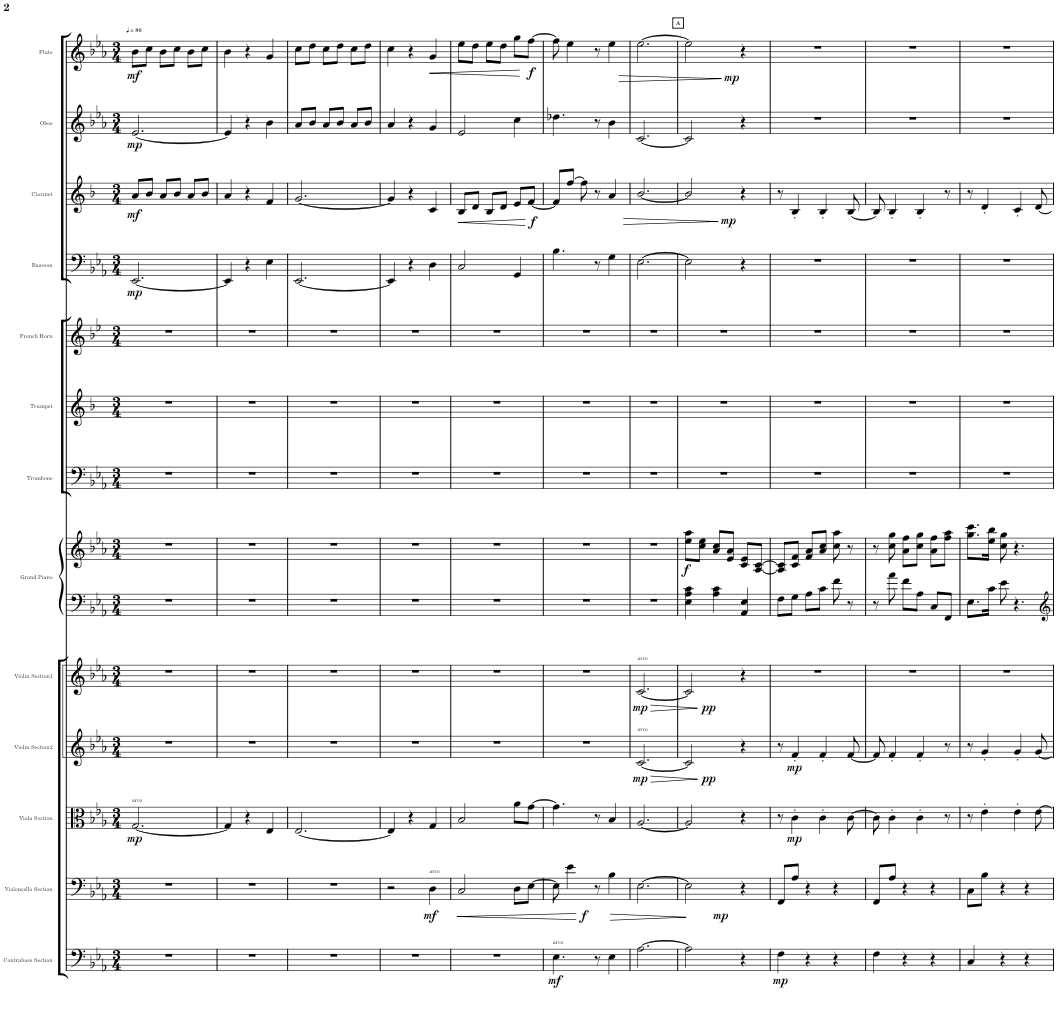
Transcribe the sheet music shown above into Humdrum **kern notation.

**kern	**dynam	**kern	**dynam	**kern	**dynam	**kern	**dynam	**kern	**dynam	**kern	**kern	**dynam	**kern	**kern	**kern	**kern	**dynam	**kern	**dynam	**kern	**dynam	**kern	**dynam
*part13	*part13	*part12	*part12	*part11	*part11	*part10	*part10	*part9	*part9	*part8	*part8	*part8	*part7	*part6	*part5	*part4	*part4	*part3	*part3	*part2	*part2	*part1	*part1
*staff14	*staff14	*staff13	*staff13	*staff12	*staff12	*staff11	*staff11	*staff10	*staff10	*staff9	*staff8	*staff8/9	*staff7	*staff6	*staff5	*staff4	*staff4	*staff3	*staff3	*staff2	*staff2	*staff1	*staff1
*I"Contrabass Section	*	*I"Violoncello Section	*	*I"Viola Section	*	*I"Violin Section2	*	*I"Violin Section1	*	*I"Grand Piano	*	*	*I"Trombone	*I"Trumpet	*I"French Horn	*I"Bassoon	*	*I"Clarinet	*	*I"Oboe	*	*I"Flute	*
*I'Cbs.	*	*I'Vcs.	*	*I'Vlas.	*	*I'Vlns2.	*	*I'Vlns.1	*	*I'Pno.	*	*	*I'Tbn.	*I'Tpt.	*I'F Hn.	*I'Bsn.	*	*I'Cl.	*	*I'Ob.	*	*I'Fl.	*
*clefF4	*	*clefF4	*	*clefC3	*	*clefG2	*	*clefG2	*	*clefF4	*clefG2	*	*clefF4	*clefG2	*clefG2	*clefF4	*	*clefG2	*	*clefG2	*	*clefG2	*
*Trd7c12	*	*	*	*	*	*	*	*	*	*	*	*	*	*Trd1c2	*Trd4c7	*	*	*Trd1c2	*	*	*	*	*
*k[b-e-a-]	*	*k[b-e-a-]	*	*k[b-e-a-]	*	*k[b-e-a-]	*	*k[b-e-a-]	*	*k[b-e-a-]	*k[b-e-a-]	*	*k[b-e-a-]	*k[b-]	*k[b-e-]	*k[b-e-a-]	*	*k[b-]	*	*k[b-e-a-]	*	*k[b-e-a-]	*
*E-:	*	*E-:	*	*E-:	*	*E-:	*	*E-:	*	*E-:	*E-:	*	*E-:	*F:	*B-:	*E-:	*	*F:	*	*E-:	*	*E-:	*
*M3/4	*	*M3/4	*	*M3/4	*	*M3/4	*	*M3/4	*	*M3/4	*M3/4	*	*M3/4	*M3/4	*M3/4	*M3/4	*	*M3/4	*	*M3/4	*	*M3/4	*
*MM80	*	*MM80	*	*MM80	*	*MM80	*	*MM80	*	*MM80	*MM80	*	*MM80	*MM80	*MM80	*MM80	*	*MM80	*	*MM80	*	*MM80	*
=1	=1	=1	=1	=1	=1	=1	=1	=1	=1	=1	=1	=1	=1	=1	=1	=1	=1	=1	=1	=1	=1	=1	=1
!	!	!	!	!LO:TX:a:t=arco	!	!	!	!	!	!	!	!	!	!	!	!	!	!	!	!	!	!	!
!	!	!	!	!	!LO:DY:b	!	!	!	!	!	!	!	!	!	!	!	!LO:DY:b	!	!LO:DY:b	!	!LO:DY:b	!	!LO:DY:b
2.r	.	2.r	.	[2.G/	mp	2.r	.	2.r	.	2.r	2.r	.	2.r	2.r	2.r	[2.EE-/	mp	8a/L	mf	[2.e-/	mp	8b-\L	mf
.	.	.	.	.	.	.	.	.	.	.	.	.	.	.	.	.	.	8b-/J	.	.	.	8cc\J	.
.	.	.	.	.	.	.	.	.	.	.	.	.	.	.	.	.	.	8a/L	.	.	.	8b-\L	.
.	.	.	.	.	.	.	.	.	.	.	.	.	.	.	.	.	.	8b-/J	.	.	.	8cc\J	.
.	.	.	.	.	.	.	.	.	.	.	.	.	.	.	.	.	.	8a/L	.	.	.	8b-\L	.
.	.	.	.	.	.	.	.	.	.	.	.	.	.	.	.	.	.	8b-/J	.	.	.	8cc\J	.
=2	=2	=2	=2	=2	=2	=2	=2	=2	=2	=2	=2	=2	=2	=2	=2	=2	=2	=2	=2	=2	=2	=2	=2
2.r	.	2.r	.	4G/]	.	2.r	.	2.r	.	2.r	2.r	.	2.r	2.r	2.r	4EE-/]	.	4a/	.	4e-/]	.	4b-\	.
.	.	.	.	4r	.	.	.	.	.	.	.	.	.	.	.	4r	.	4r	.	4r	.	4r	.
.	.	.	.	4E-/	.	.	.	.	.	.	.	.	.	.	.	4E-\	.	4f/	.	4b-\	.	4g/	.
=3	=3	=3	=3	=3	=3	=3	=3	=3	=3	=3	=3	=3	=3	=3	=3	=3	=3	=3	=3	=3	=3	=3	=3
2.r	.	2.r	.	[2.E-/	.	2.r	.	2.r	.	2.r	2.r	.	2.r	2.r	2.r	[2.EE-/	.	[2.g/	.	8a-/L	.	8cc\L	.
.	.	.	.	.	.	.	.	.	.	.	.	.	.	.	.	.	.	.	.	8b-/J	.	8dd\J	.
.	.	.	.	.	.	.	.	.	.	.	.	.	.	.	.	.	.	.	.	8a-/L	.	8cc\L	.
.	.	.	.	.	.	.	.	.	.	.	.	.	.	.	.	.	.	.	.	8b-/J	.	8dd\J	.
.	.	.	.	.	.	.	.	.	.	.	.	.	.	.	.	.	.	.	.	8a-/L	.	8cc\L	.
.	.	.	.	.	.	.	.	.	.	.	.	.	.	.	.	.	.	.	.	8b-/J	.	8dd\J	.
=4	=4	=4	=4	=4	=4	=4	=4	=4	=4	=4	=4	=4	=4	=4	=4	=4	=4	=4	=4	=4	=4	=4	=4
2.r	.	2r	.	4E-/]	.	2.r	.	2.r	.	2.r	2.r	.	2.r	2.r	2.r	4EE-/]	.	4g/]	.	4a-/	.	4cc\	.
.	.	.	.	4r	.	.	.	.	.	.	.	.	.	.	.	4r	.	4r	.	4r	.	4r	.
!	!	!LO:TX:a:t=arco	!	!	!	!	!	!	!	!	!	!	!	!	!	!	!	!	!	!	!	!	!
!	!	!	!LO:HP:b	!	!	!	!	!	!	!	!	!	!	!	!	!	!	!	!	!	!	!	!LO:HP:b
!	!	!	!LO:DY:n=1:b	!	!	!	!	!	!	!	!	!	!	!	!	!	!	!	!	!	!	!	!
.	.	4D\	< mf	4G/	.	.	.	.	.	.	.	.	.	.	.	4D\	.	4c/	.	4g/	.	4g/	<
=5	=5	=5	=5	=5	=5	=5	=5	=5	=5	=5	=5	=5	=5	=5	=5	=5	=5	=5	=5	=5	=5	=5	=5
!	!	!	!	!	!	!	!	!	!	!	!	!	!	!	!	!	!	!	!LO:HP:b	!	!	!	!
2.r	.	2C/	.	2B-/	.	2.r	.	2.r	.	2.r	2.r	.	2.r	2.r	2.r	2C/	.	8B-/L	<	2e-/	.	8ee-\L	.
.	.	.	.	.	.	.	.	.	.	.	.	.	.	.	.	.	.	8d/J	.	.	.	8dd\J	.
.	.	.	.	.	.	.	.	.	.	.	.	.	.	.	.	.	.	8B-/L	.	.	.	8ee-\L	.
.	.	.	.	.	.	.	.	.	.	.	.	.	.	.	.	.	.	8d/J	.	.	.	8dd\J	.
.	.	8D\L	.	8a-\L	.	.	.	.	.	.	.	.	.	.	.	4GG/	.	8e/L	.	4cc\	.	8gg\L	.
!	!	!	!	!	!	!	!	!	!	!	!	!	!	!	!	!	!	!	!LO:DY:n=1:b	!	!	!	!LO:DY:n=1:b
.	.	[8E-\J	.	[8g\J	.	.	.	.	.	.	.	.	.	.	.	.	.	[8f/J	[ f	.	.	[8ff\J	[ f
=6	=6	=6	=6	=6	=6	=6	=6	=6	=6	=6	=6	=6	=6	=6	=6	=6	=6	=6	=6	=6	=6	=6	=6
!LO:TX:a:t=arco	!	!	!	!	!	!	!	!	!	!	!	!	!	!	!	!	!	!	!	!	!	!	!
!	!LO:DY:b	!	!	!	!	!	!	!	!	!	!	!	!	!	!	!	!	!	!	!	!	!	!
4.E-\	mf	8E-\]	.	4.g\]	.	2.r	.	2.r	.	2.r	2.r	.	2.r	2.r	2.r	4.B-\	.	8f/L]	.	4.dd-X\	.	8ff\]	.
!	!	!	!LO:DY:n=1:b	!	!	!	!	!	!	!	!	!	!	!	!	!	!	!	!	!	!	!	!
.	.	4e-\	[ f	.	.	.	.	.	.	.	.	.	.	.	.	.	.	[8ff/J	.	.	.	4ee-\	.
.	.	.	.	.	.	.	.	.	.	.	.	.	.	.	.	.	.	8ff\]	.	.	.	.	.
8r	.	8r	.	8r	.	.	.	.	.	.	.	.	.	.	.	8r	.	8r	.	8r	.	8r	.
!	!	!	!LO:HP:b	!	!	!	!	!	!	!	!	!	!	!	!	!	!	!	!LO:HP:b	!	!	!	!LO:HP:b
4E-\	.	4B-\	>	4B-/	.	.	.	.	.	.	.	.	.	.	.	4G\	.	4a/	>	4b-\	.	4ee-\	>
=7	=7	=7	=7	=7	=7	=7	=7	=7	=7	=7	=7	=7	=7	=7	=7	=7	=7	=7	=7	=7	=7	=7	=7
!	!	!	!	!	!	!	!	!LO:TX:a:t=arco	!	!	!	!	!	!	!	!	!	!	!	!	!	!	!
!	!	!	!	!	!	!LO:TX:a:t=arco	!	!	!	!	!	!	!	!	!	!	!	!	!	!	!	!	!
!	!	!	!	!	!	!	!LO:HP:b	!	!LO:HP:b	!	!	!	!	!	!	!	!	!	!	!	!	!	!
!	!	!	!	!	!	!	!LO:DY:n=1:b	!	!LO:DY:n=1:b	!	!	!	!	!	!	!	!	!	!	!	!	!	!
[2.A-\	.	[2.E-\	.	[2.A-/	.	[2.c/	> mp	[2.c/	> mp	2.r	2.r	.	2.r	2.r	2.r	[2.E-\	.	[2.b-/	.	[2.c/	.	[2.ee-\	.
.	.	.	.	.	.	.	]	.	]	.	.	.	.	.	.	.	.	.	.	.	.	.	.
!!LO:REH:place=s1:a:B:cj:t=A
=8	=8	=8	=8	=8	=8	=8	=8	=8	=8	=8	=8	=8	=8	=8	=8	=8	=8	=8	=8	=8	=8	=8	=8
!	!	!	!LO:DY:b	!	!	!	!LO:DY:b	!	!LO:DY:b	!	!	!LO:DY:b	!	!	!	!	!	!	!	!	!	!	!
2A-\]	.	2E-\]	mp	2A-/]	.	2c/]	pp	2c/]	pp	4E-\ 4A-\ 4c\	8ee-\ 8aa-\L	f	2.r	2.r	2.r	2E-\]	.	2b-/]	.	2c/]	.	2ee-\]	.
.	.	.	.	.	.	.	.	.	.	.	8cc\ 8ee-\J	.	.	.	.	.	.	.	.	.	.	.	.
.	.	.	.	.	.	.	.	.	.	4A-\ 4c\	8a-/ 8cc/L	.	.	.	.	.	.	.	.	.	.	.	.
.	.	.	.	.	.	.	.	.	.	.	8e-/ 8a-/J	.	.	.	.	.	.	.	.	.	.	.	.
!	!	!	!	!	!	!	!	!	!	!	!	!	!	!	!	!	!	!	!LO:DY:n=1:b	!	!	!	!LO:DY:n=1:b
4r	.	4r	]	4r	.	4r	.	4r	.	4AA-/ 4E-/	8c/ 8e-/L	.	.	.	.	4r	.	4r	] mp	4r	.	4r	] mp
.	.	.	.	.	.	.	.	.	.	.	[8A-/ [8c/J	.	.	.	.	.	.	.	.	.	.	.	.
=9	=9	=9	=9	=9	=9	=9	=9	=9	=9	=9	=9	=9	=9	=9	=9	=9	=9	=9	=9	=9	=9	=9	=9
!	!LO:DY:b	!	!	!	!	!	!	!	!	!	!	!	!	!	!	!	!	!	!	!	!	!	!
4F\	mp	8FF/L	.	8r	.	8r	.	2.r	.	8F\L	8A-/] 8c/]L	.	2.r	2.r	2.r	2.r	.	8r	.	2.r	.	2.r	.
!	!	!	!	!	!LO:DY:b	!	!LO:DY:b	!	!	!	!	!	!	!	!	!	!	!	!	!	!	!	!
.	.	8A-/J	.	4c'\	mp	4f'/	mp	.	.	8G\J	8c/ 8f/J	.	.	.	.	.	.	4B-'/	.	.	.	.	.
4r	.	4r	.	.	.	.	.	.	.	8A-\L	8f/ 8a-/L	.	.	.	.	.	.	.	.	.	.	.	.
.	.	.	.	4c'\	.	4f'/	.	.	.	8c\J	8a-/ 8cc/J	.	.	.	.	.	.	4B-'/	.	.	.	.	.
4r	.	4r	.	.	.	.	.	.	.	8f\	8cc\ 8aa-\	.	.	.	.	.	.	.	.	.	.	.	.
.	.	.	.	[8c\	.	[8f/	.	.	.	8r	8r	.	.	.	.	.	.	[8B-/	.	.	.	.	.
=10	=10	=10	=10	=10	=10	=10	=10	=10	=10	=10	=10	=10	=10	=10	=10	=10	=10	=10	=10	=10	=10	=10	=10
4F\	.	8FF/L	.	8c\]	.	8f/]	.	2.r	.	8r	8r	.	2.r	2.r	2.r	2.r	.	8B-/]	.	2.r	.	2.r	.
.	.	8A-/J	.	4c'\	.	4f'/	.	.	.	8a-\	8cc\ 8gg\	.	.	.	.	.	.	4B-'/	.	.	.	.	.
4r	.	4r	.	.	.	.	.	.	.	8f\L	8a-\ 8ff\L	.	.	.	.	.	.	.	.	.	.	.	.
.	.	.	.	4c'\	.	4f'/	.	.	.	8A-\J	8cc\ 8gg\J	.	.	.	.	.	.	4B-'/	.	.	.	.	.
4r	.	4r	.	.	.	.	.	.	.	8C/L	8a-\ 8ff\L	.	.	.	.	.	.	.	.	.	.	.	.
.	.	.	.	8r	.	8r	.	.	.	8FF/J	8ff\ 8aa-\J	.	.	.	.	.	.	8r	.	.	.	.	.
=11	=11	=11	=11	=11	=11	=11	=11	=11	=11	=11	=11	=11	=11	=11	=11	=11	=11	=11	=11	=11	=11	=11	=11
4C/	.	8C\L	.	8r	.	8r	.	2.r	.	8.E-\L	8.gg\ 8.ccc\L	.	2.r	2.r	2.r	2.r	.	8r	.	2.r	.	2.r	.
.	.	8B-\J	.	4e-'\	.	4g'/	.	.	.	.	.	.	.	.	.	.	.	4d'/	.	.	.	.	.
.	.	.	.	.	.	.	.	.	.	16c\Jk	16ee-\ 16bb-\Jk	.	.	.	.	.	.	.	.	.	.	.	.
4r	.	4r	.	.	.	.	.	.	.	8e-\	8cc\ 8gg\	.	.	.	.	.	.	.	.	.	.	.	.
.	.	.	.	4e-'\	.	4g'/	.	.	.	4.r	4.r	.	.	.	.	.	.	4c'/	.	.	.	.	.
4r	.	4r	.	.	.	.	.	.	.	.	.	.	.	.	.	.	.	.	.	.	.	.	.
.	.	.	.	[8e-\	.	[8g/	.	.	.	.	.	.	.	.	.	.	.	[8d/	.	.	.	.	.
=	=	=	=	=	=	=	=	=	=	=	=	=	=	=	=	=	=	=	=	=	=	=	=
*-	*-	*-	*-	*-	*-	*-	*-	*-	*-	*-	*-	*-	*-	*-	*-	*-	*-	*-	*-	*-	*-	*-	*-
